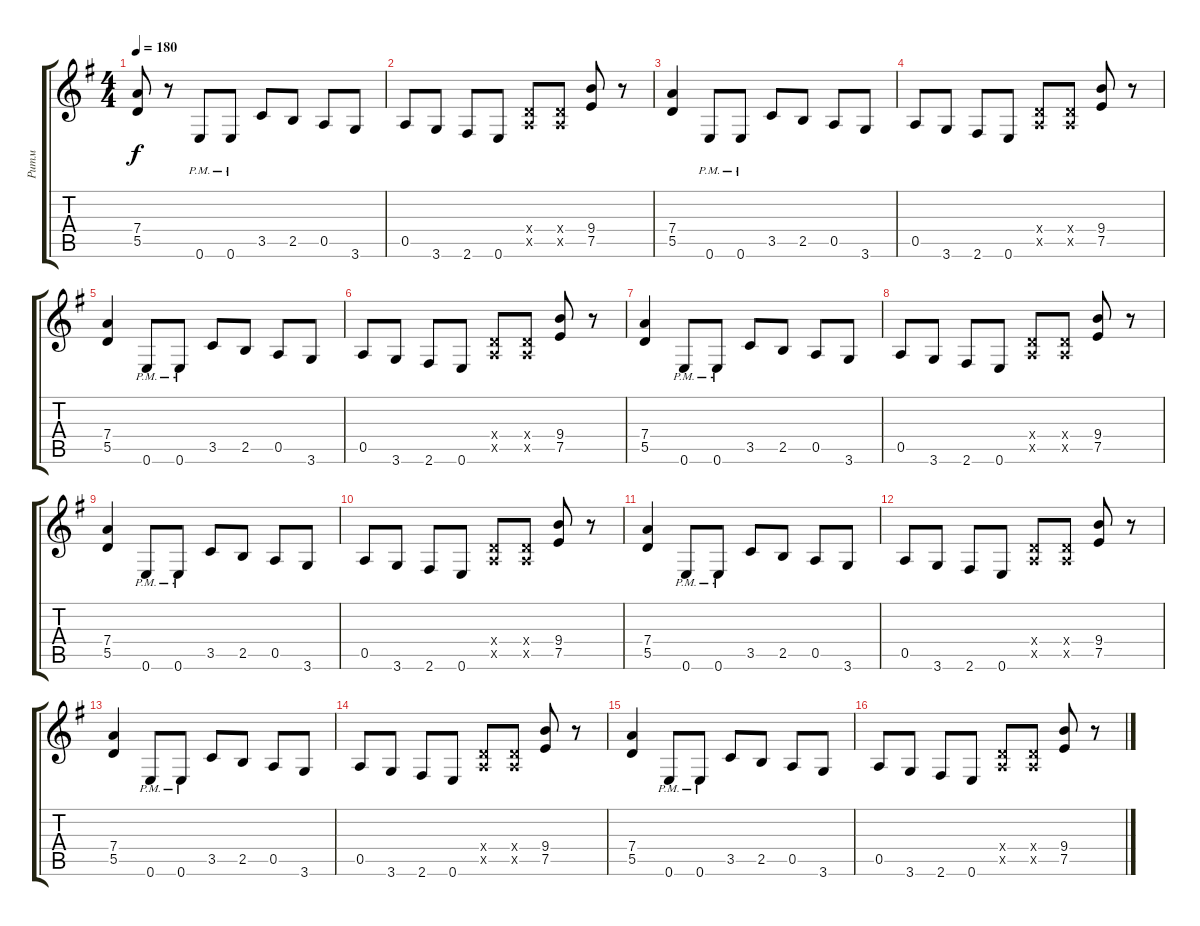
\track ("Ритм" "Ритм") {instrument distortionguitar}
\staff {score tabs}
\tuning (E4 B3 G3 D3 A2 E2) {hide}
\ts (4 4)
\tempo 180
\clef g2
\ks g
(7.4 5.5).8{dy f} r.8 0.6{pm}.8 0.6{pm}.8 3.5.8 2.5.8 0.5.8 3.6.8 |
0.5.8 3.6.8 2.6.8 0.6.8 (0.4{x} 0.5{x}).8 (0.4{x} 0.5{x}).8 (9.4 7.5).8 r.8 |
(7.4 5.5).4 0.6{pm}.8 0.6{pm}.8 3.5.8 2.5.8 0.5.8 3.6.8 |
0.5.8 3.6.8 2.6.8 0.6.8 (0.4{x} 0.5{x}).8 (0.4{x} 0.5{x}).8 (9.4 7.5).8 r.8 |
(7.4 5.5).4 0.6{pm}.8 0.6{pm}.8 3.5.8 2.5.8 0.5.8 3.6.8 |
0.5.8 3.6.8 2.6.8 0.6.8 (0.4{x} 0.5{x}).8 (0.4{x} 0.5{x}).8 (9.4 7.5).8 r.8 |
(7.4 5.5).4 0.6{pm}.8 0.6{pm}.8 3.5.8 2.5.8 0.5.8 3.6.8 |
0.5.8 3.6.8 2.6.8 0.6.8 (0.4{x} 0.5{x}).8 (0.4{x} 0.5{x}).8 (9.4 7.5).8 r.8 |
(7.4 5.5).4 0.6{pm}.8 0.6{pm}.8 3.5.8 2.5.8 0.5.8 3.6.8 |
0.5.8 3.6.8 2.6.8 0.6.8 (0.4{x} 0.5{x}).8 (0.4{x} 0.5{x}).8 (9.4 7.5).8 r.8 |
(7.4 5.5).4 0.6{pm}.8 0.6{pm}.8 3.5.8 2.5.8 0.5.8 3.6.8 |
0.5.8 3.6.8 2.6.8 0.6.8 (0.4{x} 0.5{x}).8 (0.4{x} 0.5{x}).8 (9.4 7.5).8 r.8 |
(7.4 5.5).4 0.6{pm}.8 0.6{pm}.8 3.5.8 2.5.8 0.5.8 3.6.8 |
0.5.8 3.6.8 2.6.8 0.6.8 (0.4{x} 0.5{x}).8 (0.4{x} 0.5{x}).8 (9.4 7.5).8 r.8 |
(7.4 5.5).4 0.6{pm}.8 0.6{pm}.8 3.5.8 2.5.8 0.5.8 3.6.8 |
0.5.8 3.6.8 2.6.8 0.6.8 (0.4{x} 0.5{x}).8 (0.4{x} 0.5{x}).8 (9.4 7.5).8 r.8
